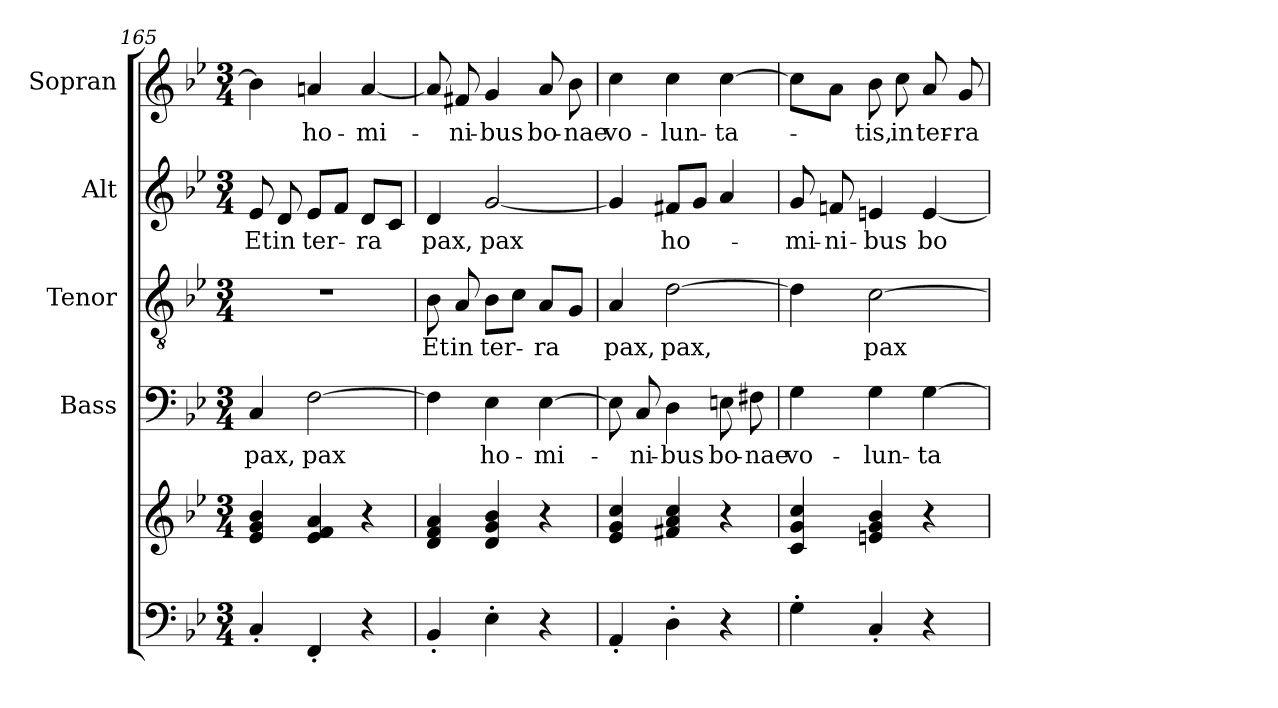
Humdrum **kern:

**kern	**kern	**kern	**text	**kern	**text	**kern	**text	**kern	**text
*part5	*part5	*part4	*part4	*part3	*part3	*part2	*part2	*part1	*part1
*staff6	*staff5	*staff4	*staff4	*staff3	*staff3	*staff2	*staff2	*staff1	*staff1
*	*	*I"Bass	*	*I"Tenor	*	*I"Alt	*	*I"Sopran	*
*	*	*I'B.	*	*I'T.	*	*I'A.	*	*I'S.	*
*clefF4	*clefG2	*clefF4	*	*clefGv2	*	*clefG2	*	*clefG2	*
*k[b-e-]	*k[b-e-]	*k[b-e-]	*	*k[b-e-]	*	*k[b-e-]	*	*k[b-e-]	*
*B-:	*B-:	*B-:	*	*B-:	*	*B-:	*	*B-:	*
*M3/4	*M3/4	*M3/4	*	*M3/4	*	*M3/4	*	*M3/4	*
=165	=165	=165	=165	=165	=165	=165	=165	=165	=165
!	!	!	!LO:LY:b	!	!	!	!LO:LY:b	!	!
4C'</	4e-/ 4g/ 4b-/	4C/	pax,	2.r	.	8e-/	Et	4b-\]	.
!	!	!	!	!	!	!	!LO:LY:b	!	!
.	.	.	.	.	.	8d/	in	.	.
!	!	!	!LO:LY:b	!	!	!	!LO:LY:b	!	!LO:LY:b
4FF'</	4e-/ 4f/ 4a/	[2F\	pax	.	.	8e-/L	ter-	4an/	ho-
.	.	.	.	.	.	8f/J	.	.	.
!	!	!	!	!	!	!	!LO:LY:b	!	!LO:LY:b
4r	4r	.	.	.	.	8d/L	-ra	[4a/	-mi-
.	.	.	.	.	.	8c/J	.	.	.
=166	=166	=166	=166	=166	=166	=166	=166	=166	=166
!	!	!	!	!	!LO:LY:b	!	!LO:LY:b	!	!
4BB-'</	4d/ 4f/ 4a/	4F\]	.	8B-\	Et	4d/	pax,	8a/]	.
!	!	!	!	!	!LO:LY:b	!	!	!	!LO:LY:b
.	.	.	.	8A/	in	.	.	8f#X/	-ni-
!	!	!	!LO:LY:b	!	!LO:LY:b	!	!LO:LY:b	!	!LO:LY:b
4E-'>\	4d/ 4g/ 4b-/	4E-\	ho-	8B-\L	ter-	[2g/	pax	4g/	-bus
.	.	.	.	8c\J	.	.	.	.	.
!	!	!	!LO:LY:b	!	!LO:LY:b	!	!	!	!LO:LY:b
4r	4r	[4E-\	-mi-	8A/L	-ra	.	.	8a/	bo-
!	!	!	!	!	!	!	!	!	!LO:LY:b
.	.	.	.	8G/J	.	.	.	8b-\	-nae
=167	=167	=167	=167	=167	=167	=167	=167	=167	=167
!	!	!	!	!	!LO:LY:b	!	!	!	!LO:LY:b
4AA'</	4e-/ 4g/ 4cc/	8E-\]	.	4A/	pax,	4g/]	.	4cc\	vo-
!	!	!	!LO:LY:b	!	!	!	!	!	!
.	.	8C/	-ni-	.	.	.	.	.	.
!	!	!	!LO:LY:b	!	!LO:LY:b	!	!LO:LY:b	!	!LO:LY:b
4D'>\	4f#X/ 4a/ 4cc/	4D\	-bus	[2d\	pax,	8f#X/L	ho-	4cc\	-lun-
.	.	.	.	.	.	8g/J	.	.	.
!	!	!	!LO:LY:b	!	!	!	!	!	!LO:LY:b
4r	4r	8En\	bo-	.	.	4a/	.	[4cc\	-ta-
!	!	!	!LO:LY:b	!	!	!	!	!	!
.	.	8F#X\	-nae	.	.	.	.	.	.
=168	=168	=168	=168	=168	=168	=168	=168	=168	=168
!	!	!	!LO:LY:b	!	!	!	!LO:LY:b	!	!
4G'>\	4c/ 4g/ 4cc/	4G\	vo-	4d\]	.	8g/	-mi-	8cc\L]	.
!	!	!	!	!	!	!	!LO:LY:b	!	!
.	.	.	.	.	.	8fn/	-ni-	8a\J	.
!	!	!	!LO:LY:b	!	!LO:LY:b	!	!LO:LY:b	!	!LO:LY:b
4C'</	4en/ 4g/ 4b-/	4G\	-lun-	[2c\	pax	4en/	-bus	8b-\	-tis,
!	!	!	!	!	!	!	!	!	!LO:LY:b
.	.	.	.	.	.	.	.	8cc\	in
!	!	!	!LO:LY:b	!	!	!	!LO:LY:b	!	!LO:LY:b
4r	4r	[4G\	-ta-	.	.	[4e/	bo-	8a/	ter-
!	!	!	!	!	!	!	!	!	!LO:LY:b
.	.	.	.	.	.	.	.	8g/	-ra
=	=	=	=	=	=	=	=	=	=
*-	*-	*-	*-	*-	*-	*-	*-	*-	*-
